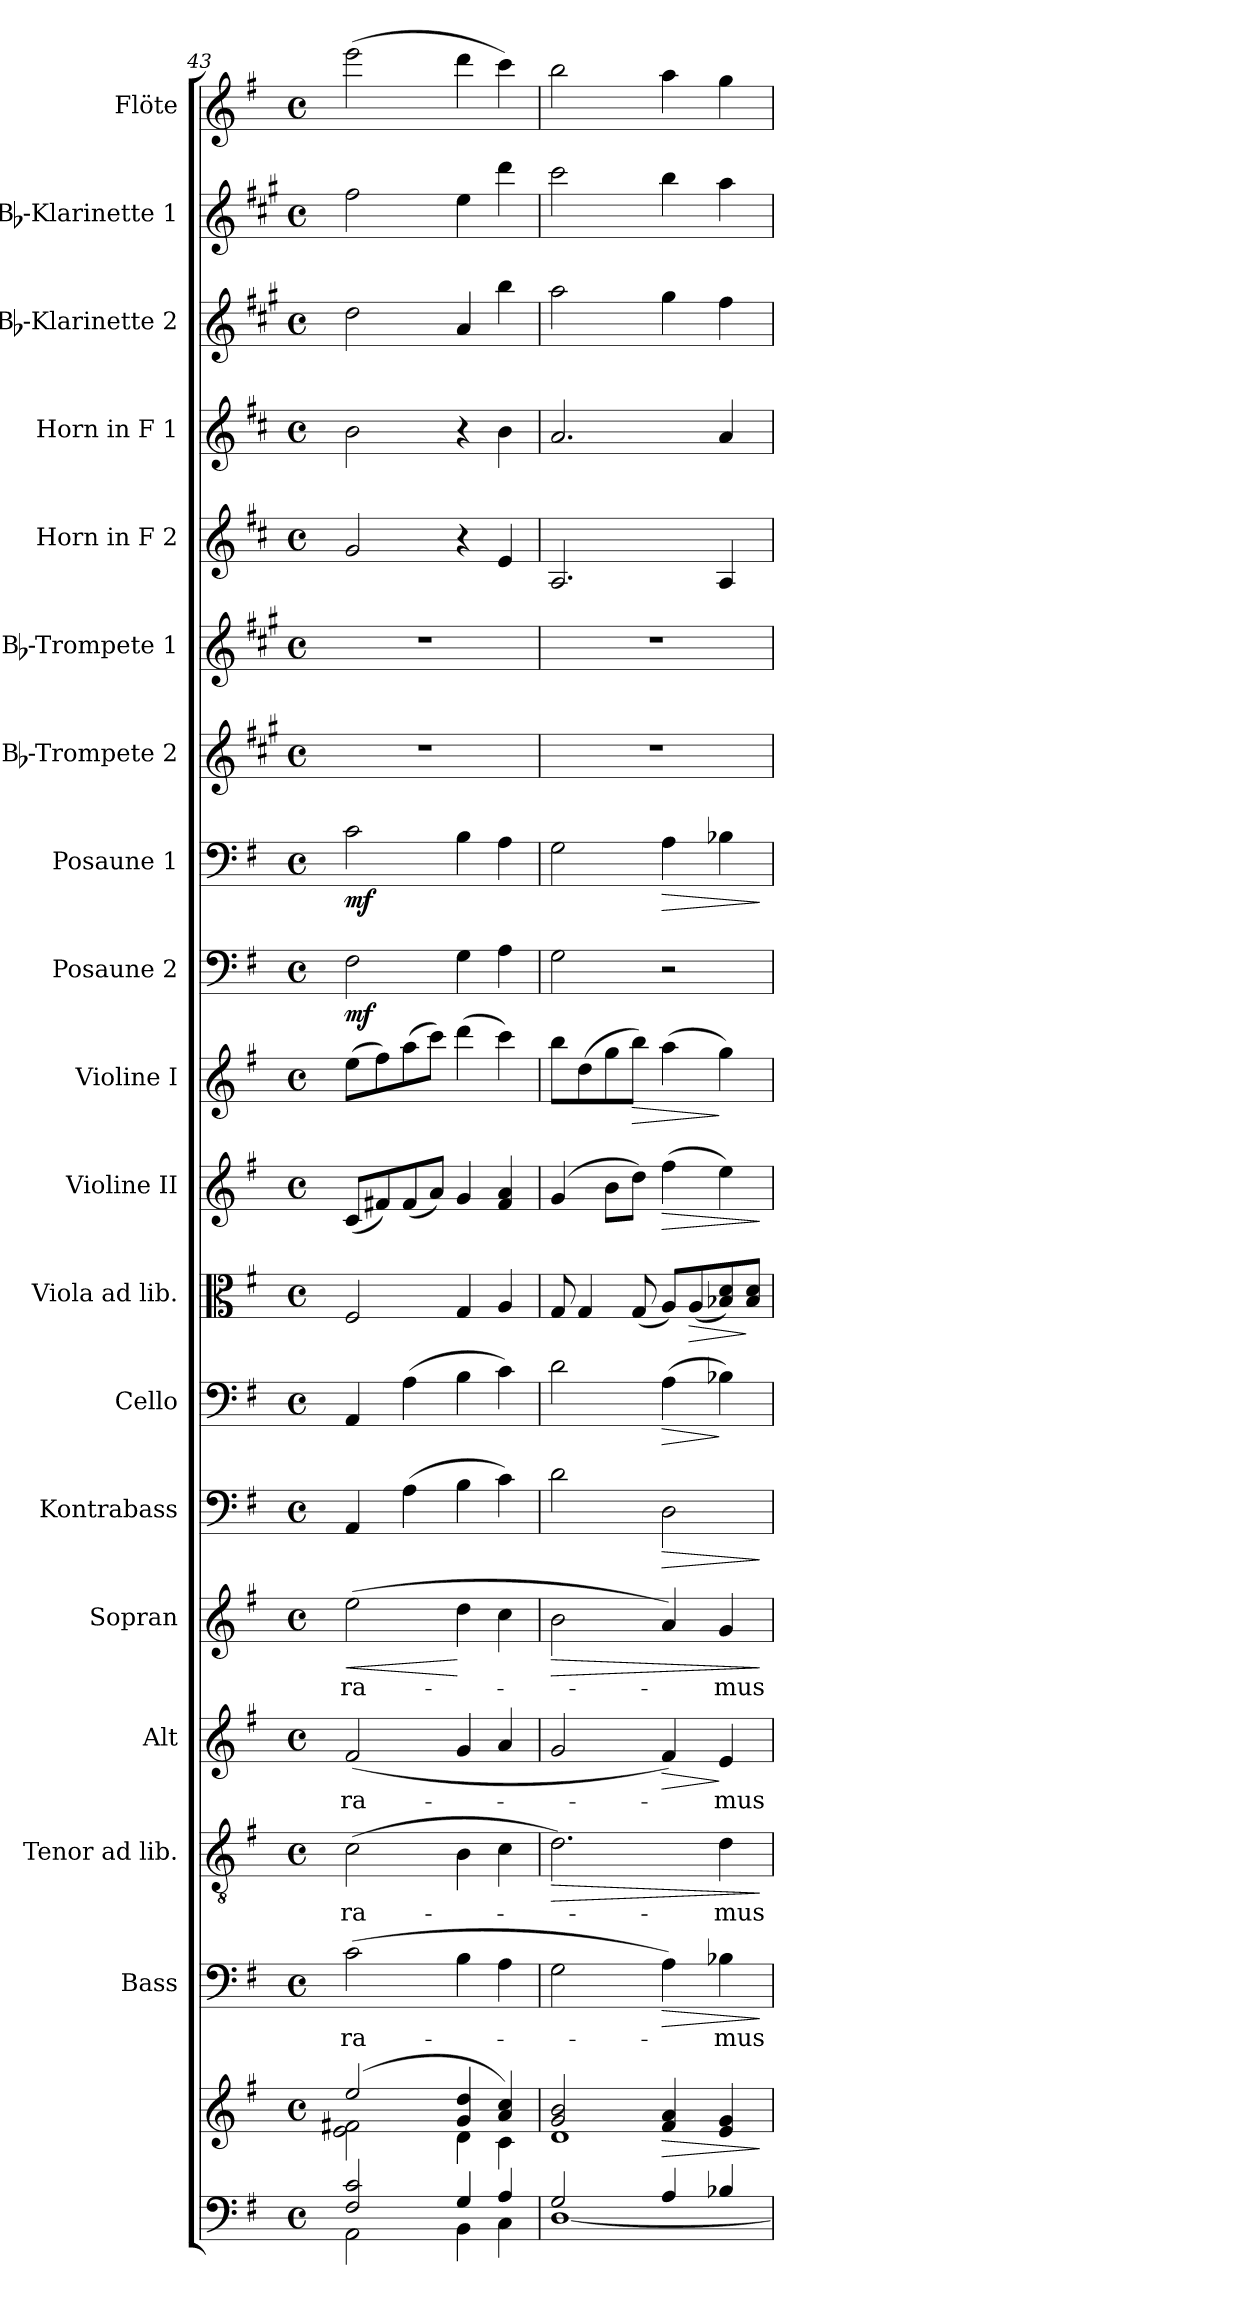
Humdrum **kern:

**kern	**kern	**dynam	**kern	**text	**dynam	**kern	**text	**dynam	**kern	**text	**dynam	**kern	**text	**dynam	**kern	**dynam	**kern	**dynam	**kern	**dynam	**kern	**dynam	**kern	**dynam	**kern	**dynam	**kern	**dynam	**kern	**kern	**kern	**kern	**kern	**kern	**kern
*part19	*part19	*part19	*part18	*part18	*part18	*part17	*part17	*part17	*part16	*part16	*part16	*part15	*part15	*part15	*part14	*part14	*part13	*part13	*part12	*part12	*part11	*part11	*part10	*part10	*part9	*part9	*part8	*part8	*part7	*part6	*part5	*part4	*part3	*part2	*part1
*staff20	*staff19	*staff19/20	*staff18	*staff18	*staff18	*staff17	*staff17	*staff17	*staff16	*staff16	*staff16	*staff15	*staff15	*staff15	*staff14	*staff14	*staff13	*staff13	*staff12	*staff12	*staff11	*staff11	*staff10	*staff10	*staff9	*staff9	*staff8	*staff8	*staff7	*staff6	*staff5	*staff4	*staff3	*staff2	*staff1
*	*	*	*I"Bass	*	*	*I"Tenor ad lib.	*	*	*I"Alt	*	*	*I"Sopran	*	*	*I"Kontrabass	*	*I"Cello	*	*I"Viola ad lib.	*	*I"Violine II	*	*I"Violine I	*	*I"Posaune 2	*	*I"Posaune 1	*	*I"Bb-Trompete 2	*I"Bb-Trompete 1	*I"Horn in F 2	*I"Horn in F 1	*I"Bb-Klarinette 2	*I"Bb-Klarinette 1	*I"Flöte
*	*	*	*I'B.	*	*	*I'T.	*	*	*I'A.	*	*	*I'S.	*	*	*I'Kb.	*	*	*	*I'Vla.	*	*I'Vl. II	*	*I'Vl. I	*	*I'Pos. 2	*	*I'Pos. 1	*	*I'Bb Trp. 2	*I'Bb Trp. 1	*	*	*I'Bb Kl. 2	*I'Bb Kl. 1	*I'Fl.
*clefF4	*clefG2	*	*clefF4	*	*	*clefGv2	*	*	*clefG2	*	*	*clefG2	*	*	*clefF4	*	*clefF4	*	*clefC3	*	*clefG2	*	*clefG2	*	*clefF4	*	*clefF4	*	*clefG2	*clefG2	*clefG2	*clefG2	*clefG2	*clefG2	*clefG2
*	*	*	*	*	*	*	*	*	*	*	*	*	*	*	*ITrd7c12	*	*	*	*	*	*	*	*	*	*	*	*	*	*ITrd1c2	*ITrd1c2	*ITrd4c7	*ITrd4c7	*ITrd1c2	*ITrd1c2	*
*k[f#]	*k[f#]	*	*k[f#]	*	*	*k[f#]	*	*	*k[f#]	*	*	*k[f#]	*	*	*k[f#]	*	*k[f#]	*	*k[f#]	*	*k[f#]	*	*k[f#]	*	*k[f#]	*	*k[f#]	*	*k[f#]	*k[f#]	*k[f#]	*k[f#]	*k[f#]	*k[f#]	*k[f#]
*G:	*G:	*	*G:	*	*	*G:	*	*	*G:	*	*	*G:	*	*	*G:	*	*G:	*	*G:	*	*G:	*	*G:	*	*G:	*	*G:	*	*G:	*G:	*G:	*G:	*G:	*G:	*G:
*M4/4	*M4/4	*	*M4/4	*	*	*M4/4	*	*	*M4/4	*	*	*M4/4	*	*	*M4/4	*	*M4/4	*	*M4/4	*	*M4/4	*	*M4/4	*	*M4/4	*	*M4/4	*	*M4/4	*M4/4	*M4/4	*M4/4	*M4/4	*M4/4	*M4/4
*met(c)	*met(c)	*	*met(c)	*	*	*met(c)	*	*	*met(c)	*	*	*met(c)	*	*	*met(c)	*	*met(c)	*	*met(c)	*	*met(c)	*	*met(c)	*	*met(c)	*	*met(c)	*	*met(c)	*met(c)	*met(c)	*met(c)	*met(c)	*met(c)	*met(c)
=43	=43	=43	=43	=43	=43	=43	=43	=43	=43	=43	=43	=43	=43	=43	=43	=43	=43	=43	=43	=43	=43	=43	=43	=43	=43	=43	=43	=43	=43	=43	=43	=43	=43	=43	=43
*^	*^	*	*	*	*	*	*	*	*	*	*	*	*	*	*	*	*	*	*	*	*	*	*	*	*	*	*	*	*	*	*	*	*	*	*
!	!	!	!	!	!	!LO:LY:b	!	!	!LO:LY:b	!	!	!LO:LY:b	!	!	!LO:LY:b	!LO:HP:b	!	!	!	!	!	!	!	!	!	!	!	!LO:DY:b	!	!LO:DY:b	!	!	!	!	!	!	!
2F#/ 2c/	2AA\	(2ee/	2e\ 2f#X\	.	(>2c\	-ra-	.	(>2c\	-ra-	.	(<2f#/	-ra-	.	(>2ee\	-ra-	<	4AAA/	.	4AA/	.	2F#/	.	(<8c/L	.	(>8ee\L	.	2F#\	mf	2c\	mf	1r	1r	2c/	2e\	2cc\	2ee\	(>2eee\
.	.	.	.	.	.	.	.	.	.	.	.	.	.	.	.	.	.	.	.	.	.	.	8f#X/)	.	8ff#\)	.	.	.	.	.	.	.	.	.	.	.	.
.	.	.	.	.	.	.	.	.	.	.	.	.	.	.	.	.	(>4AA\	.	(>4A\	.	.	.	(<8f#/	.	(>8aa\	.	.	.	.	.	.	.	.	.	.	.	.
.	.	.	.	.	.	.	.	.	.	.	.	.	.	.	.	.	.	.	.	.	.	.	8a/J)	.	8ccc\J)	.	.	.	.	.	.	.	.	.	.	.	.
4G/	4BB\	4g/ 4dd/	4d\	.	4B\	.	.	4B\	.	.	4g/	.	.	4dd\	.	[	4BB\	.	4B\	.	4G/	.	4g/	.	(>4ddd\	.	4G\	.	4B\	.	.	.	4r	4r	4g/	4dd\	4ddd\
4A/	4C\	4a/ 4cc/)	4c\	.	4A\	.	.	4c\	.	.	4a/	.	.	4cc\	.	.	4C\)	.	4c\)	.	4A/	.	4f#/ 4a/	.	4ccc\)	.	4A\	.	4A\	.	.	.	4A/	4e\	4aa\	4ccc\	4ccc\)
=44	=44	=44	=44	=44	=44	=44	=44	=44	=44	=44	=44	=44	=44	=44	=44	=44	=44	=44	=44	=44	=44	=44	=44	=44	=44	=44	=44	=44	=44	=44	=44	=44	=44	=44	=44	=44	=44
!	!	!	!	!	!	!	!	!	!	!LO:HP:b	!	!	!	!	!	!LO:HP:b	!	!	!	!	!	!	!	!	!	!	!	!	!	!	!	!	!	!	!	!	!
2G/	[<1D	2g/ 2b/	1d	.	2G\	.	.	2.d\)	.	>	2g/	.	.	2b\	.	>	2D\	.	2d\	.	8G/	.	(4g/	.	8bb\L	.	2G\	.	2G\	.	1r	1r	2.D/	2.d/	2gg\	2bb\	2bb\
.	.	.	.	.	.	.	.	.	.	.	.	.	.	.	.	.	.	.	.	.	4G/	.	.	.	(>8dd\	.	.	.	.	.	.	.	.	.	.	.	.
.	.	.	.	.	.	.	.	.	.	.	.	.	.	.	.	.	.	.	.	.	.	.	8b\L	.	8gg\	.	.	.	.	.	.	.	.	.	.	.	.
!	!	!	!	!	!	!	!	!	!	!	!	!	!	!	!	!	!	!	!	!	!	!	!	!	!	!LO:HP:b	!	!	!	!	!	!	!	!	!	!	!
.	.	.	.	.	.	.	.	.	.	.	.	.	.	.	.	.	.	.	.	.	(<8G/	.	8dd\J)	.	8bb\J)	>	.	.	.	.	.	.	.	.	.	.	.
!	!	!	!	!LO:HP:b	!	!	!LO:HP:b	!	!	!	!	!	!LO:HP:b	!	!	!	!	!LO:HP:b	!	!LO:HP:b	!	!	!	!LO:HP:b	!	!	!	!	!	!LO:HP:b	!	!	!	!	!	!	!
4A/	.	4f#/ 4a/	.	>	4A\)	.	>	.	.	.	4f#/)	.	>	4a/)	.	.	2DD\	>	(>4A\	>	8A/L)	.	(>4ff#\	>	(>4aa\	.	2r	.	4A\	>	.	.	.	.	4ff#\	4aa\	4aa\
!	!	!	!	!	!	!	!	!	!	!	!	!	!	!	!	!	!	!	!	!	!	!LO:HP:b	!	!	!	!	!	!	!	!	!	!	!	!	!	!	!
.	.	.	.	.	.	.	.	.	.	.	.	.	.	.	.	.	.	.	.	.	(<8A/	>	.	.	.	.	.	.	.	.	.	.	.	.	.	.	.
!	!	!	!	!	!	!LO:LY:b	!	!	!LO:LY:b	!	!	!LO:LY:b	!	!	!LO:LY:b	!	!	!	!	!	!	!	!	!	!	!	!	!	!	!	!	!	!	!	!	!	!
4B-X/	.	4e/ 4g/	.	.	4B-X\	-mus	.	4d\	-mus	.	4e/	-mus	]	4g/	-mus	.	.	.	4B-X\)	]	8B-X/ 8d/)	.	4ee\)	.	4gg\)	]	.	.	4B-X\	.	.	.	4D/	4d/	4ee\	4gg\	4gg\
.	.	.	.	.	.	.	.	.	.	.	.	.	.	.	.	.	.	.	.	.	8B-/ 8d/J	]	.	.	.	.	.	.	.	.	.	.	.	.	.	.	.
*v	*v	*	*	*	*	*	*	*	*	*	*	*	*	*	*	*	*	*	*	*	*	*	*	*	*	*	*	*	*	*	*	*	*	*	*	*	*
*	*v	*v	*	*	*	*	*	*	*	*	*	*	*	*	*	*	*	*	*	*	*	*	*	*	*	*	*	*	*	*	*	*	*	*	*	*
.	.	]	.	.	]	.	.	]	.	.	.	.	.	]	.	]	.	.	.	.	.	]	.	.	.	.	.	]	.	.	.	.	.	.	.
=	=	=	=	=	=	=	=	=	=	=	=	=	=	=	=	=	=	=	=	=	=	=	=	=	=	=	=	=	=	=	=	=	=	=	=
*-	*-	*-	*-	*-	*-	*-	*-	*-	*-	*-	*-	*-	*-	*-	*-	*-	*-	*-	*-	*-	*-	*-	*-	*-	*-	*-	*-	*-	*-	*-	*-	*-	*-	*-	*-
